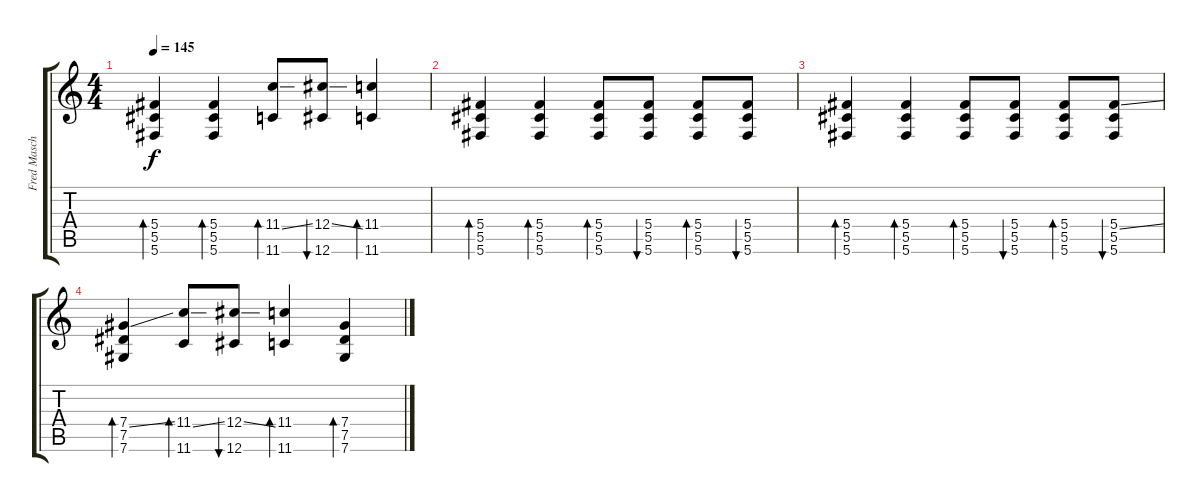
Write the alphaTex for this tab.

\track ("Fred Mascherino(Overdrive)" "Fred Masch") {instrument overdrivenguitar}
\staff {score tabs}
\tuning (Eb4 Bb3 Gb3 Db3 Ab2 Db2) {hide}
\ts (4 4)
\tempo 145
\clef g2
\ks c
(5.4 5.5 5.6).4{bd 30 dy f} (5.4 5.5 5.6).4{bd 30} (11.4{ss} 11.6).8{bd 30} (12.4{ss} 12.6).8{bu 30} (11.4 11.6).4{bd 30} |
(5.4 5.5 5.6).4{bd 30} (5.4 5.5 5.6).4{bd 30} (5.4 5.5 5.6).8{bd 30} (5.4 5.5 5.6).8{bu 30} (5.4 5.5 5.6).8{bd 30} (5.4 5.5 5.6).8{bu 30} |
(5.4 5.5 5.6).4{bd 30} (5.4 5.5 5.6).4{bd 30} (5.4 5.5 5.6).8{bd 30} (5.4 5.5 5.6).8{bu 30} (5.4 5.5 5.6).8{bd 30} (5.4{ss} 5.5 5.6).8{bu 30} |
(7.4{ss} 7.5 7.6).4{bd 30} (11.4{ss} 11.6).8{bd 30} (12.4{ss} 12.6).8{bu 30} (11.4 11.6).4{bd 30} (7.4 7.5 7.6).4{bd 30}
